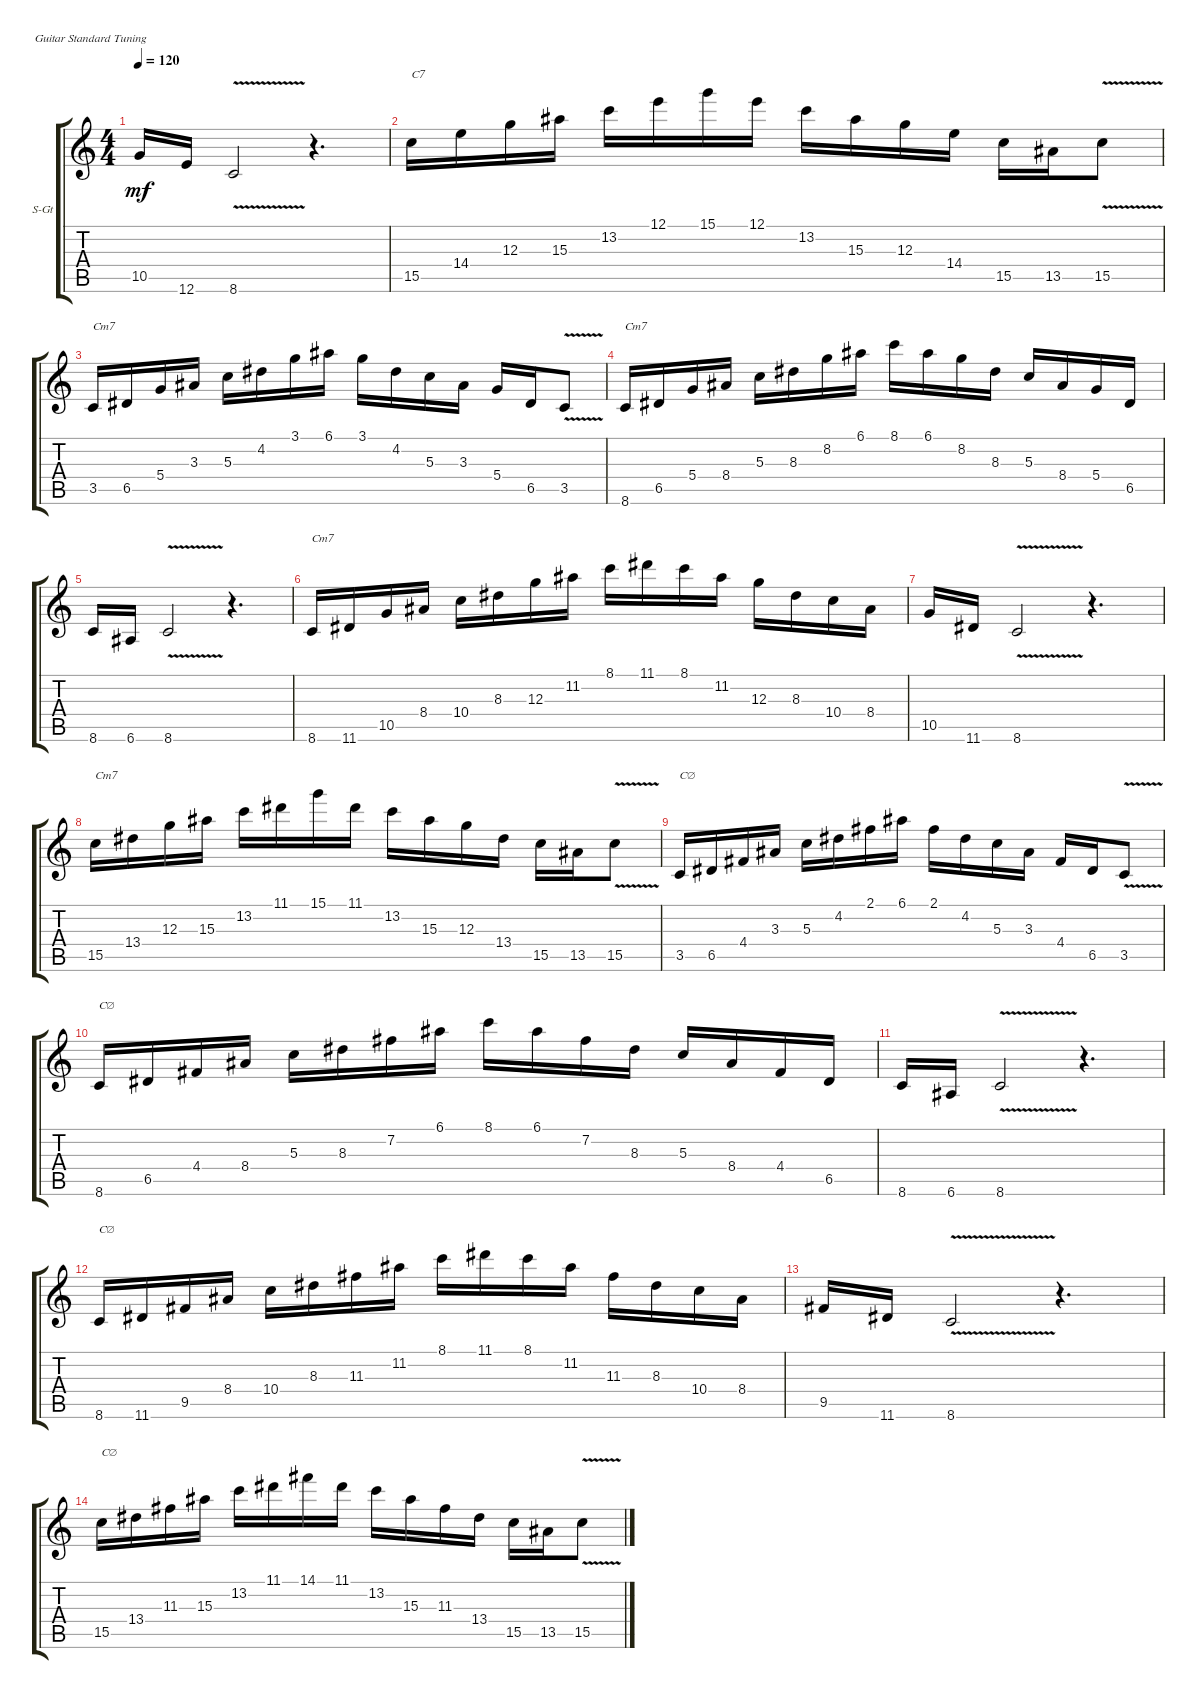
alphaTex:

\defaultSystemsLayout 4
\bracketExtendMode groupsimilarinstruments
\firstSystemTrackNameOrientation horizontal
\otherSystemsTrackNameOrientation horizontal
\track ("Steel Guitar" "S-Gt") {instrument acousticguitarsteel}
\staff {score tabs}
\tuning (E4 B3 G3 D3 A2 E2)
\ts (4 4)
\tempo 120
\clef g2
\ks c
10.5.16{dy mf} 12.6.16 8.6{v}.2 r.4{d} |
15.5.16{txt "C7"} 14.4.16 12.3.16 15.3.16 13.2.16 12.1.16 15.1.16 12.1.16 13.2.16 15.3.16 12.3.16 14.4.16 15.5.16 13.5.16 15.5{v}.8 |
3.5.16{txt "Cm7"} 6.5.16 5.4.16 3.3.16 5.3.16 4.2.16 3.1.16 6.1.16 3.1.16 4.2.16 5.3.16 3.3.16 5.4.16 6.5.16 3.5{v}.8 |
8.6.16{txt "Cm7"} 6.5.16 5.4.16 8.4.16 5.3.16 8.3.16 8.2.16 6.1.16 8.1.16 6.1.16 8.2.16 8.3.16 5.3.16 8.4.16 5.4.16 6.5.16 |
8.6.16 6.6.16 8.6{v}.2 r.4{d} |
8.6.16{txt "Cm7"} 11.6.16 10.5.16 8.4.16 10.4.16 8.3.16 12.3.16 11.2.16 8.1.16 11.1.16 8.1.16 11.2.16 12.3.16 8.3.16 10.4.16 8.4.16 |
10.5.16 11.6.16 8.6{v}.2 r.4{d} |
15.5.16{txt "Cm7"} 13.4.16 12.3.16 15.3.16 13.2.16 11.1.16 15.1.16 11.1.16 13.2.16 15.3.16 12.3.16 13.4.16 15.5.16 13.5.16 15.5{v}.8 |
3.5.16{txt "C∅"} 6.5.16 4.4.16 3.3.16 5.3.16 4.2.16 2.1.16 6.1.16 2.1.16 4.2.16 5.3.16 3.3.16 4.4.16 6.5.16 3.5{v}.8 |
8.6.16{txt "C∅"} 6.5.16 4.4.16 8.4.16 5.3.16 8.3.16 7.2.16 6.1.16 8.1.16 6.1.16 7.2.16 8.3.16 5.3.16 8.4.16 4.4.16 6.5.16 |
8.6.16 6.6.16 8.6{v}.2 r.4{d} |
8.6.16{txt "C∅"} 11.6.16 9.5.16 8.4.16 10.4.16 8.3.16 11.3.16 11.2.16 8.1.16 11.1.16 8.1.16 11.2.16 11.3.16 8.3.16 10.4.16 8.4.16 |
9.5.16 11.6.16 8.6{v}.2 r.4{d} |
15.5.16{txt "C∅"} 13.4.16 11.3.16 15.3.16 13.2.16 11.1.16 14.1.16 11.1.16 13.2.16 15.3.16 11.3.16 13.4.16 15.5.16 13.5.16 15.5{v}.8
